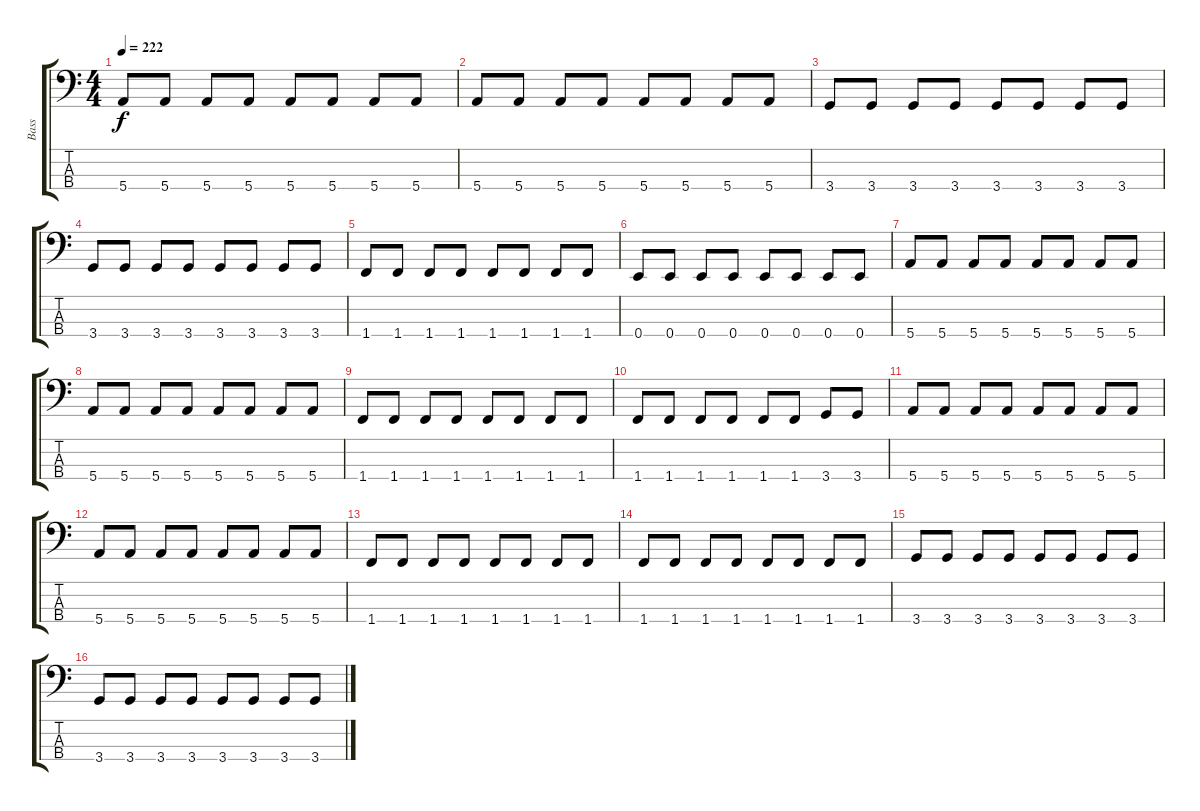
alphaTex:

\track ("Bass" "Bass") {instrument electricbassfinger}
\staff {score tabs}
\tuning (G2 D2 A1 E1) {hide}
\ts (4 4)
\tempo 222
\clef f4
\ks c
5.4.8{dy f} 5.4.8 5.4.8 5.4.8 5.4.8 5.4.8 5.4.8 5.4.8 |
5.4.8 5.4.8 5.4.8 5.4.8 5.4.8 5.4.8 5.4.8 5.4.8 |
3.4.8 3.4.8 3.4.8 3.4.8 3.4.8 3.4.8 3.4.8 3.4.8 |
3.4.8 3.4.8 3.4.8 3.4.8 3.4.8 3.4.8 3.4.8 3.4.8 |
1.4.8 1.4.8 1.4.8 1.4.8 1.4.8 1.4.8 1.4.8 1.4.8 |
0.4.8 0.4.8 0.4.8 0.4.8 0.4.8 0.4.8 0.4.8 0.4.8 |
5.4.8 5.4.8 5.4.8 5.4.8 5.4.8 5.4.8 5.4.8 5.4.8 |
5.4.8 5.4.8 5.4.8 5.4.8 5.4.8 5.4.8 5.4.8 5.4.8 |
1.4.8 1.4.8 1.4.8 1.4.8 1.4.8 1.4.8 1.4.8 1.4.8 |
1.4.8 1.4.8 1.4.8 1.4.8 1.4.8 1.4.8 3.4.8 3.4.8 |
5.4.8 5.4.8 5.4.8 5.4.8 5.4.8 5.4.8 5.4.8 5.4.8 |
5.4.8 5.4.8 5.4.8 5.4.8 5.4.8 5.4.8 5.4.8 5.4.8 |
1.4.8 1.4.8 1.4.8 1.4.8 1.4.8 1.4.8 1.4.8 1.4.8 |
1.4.8 1.4.8 1.4.8 1.4.8 1.4.8 1.4.8 1.4.8 1.4.8 |
3.4.8 3.4.8 3.4.8 3.4.8 3.4.8 3.4.8 3.4.8 3.4.8 |
3.4.8 3.4.8 3.4.8 3.4.8 3.4.8 3.4.8 3.4.8 3.4.8
